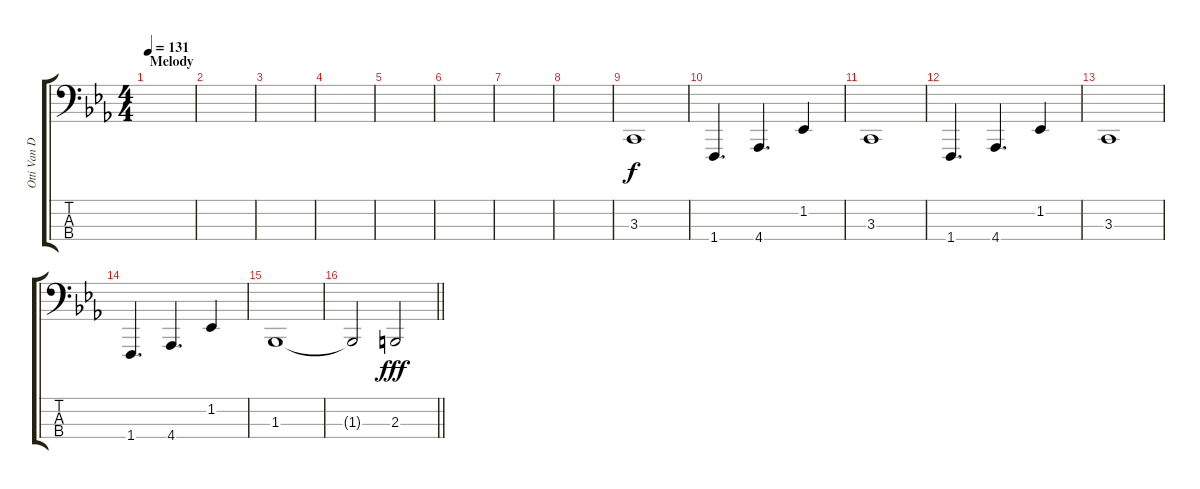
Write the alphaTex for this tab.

\track ("Otti Van Der Werf (Bass)" "Otti Van D") {instrument lead2sawtooth}
\staff {score tabs}
\tuning (G2 D2 A1 E1) {hide}
\ts (4 4)
\section ("" "Melody")
\tempo 131
\clef f4
\ks cminor
|
|
|
|
|
|
|
|
3.3.1 |
1.4.4{d} 4.4.4{d} 1.2.4 |
3.3.1 |
1.4.4{d} 4.4.4{d} 1.2.4 |
3.3.1 |
1.4.4{d} 4.4.4{d} 1.2.4 |
1.3.1 |
\barLineRight lightlight
1.3{t}.2{dy f} 2.3.2{dy fff}
